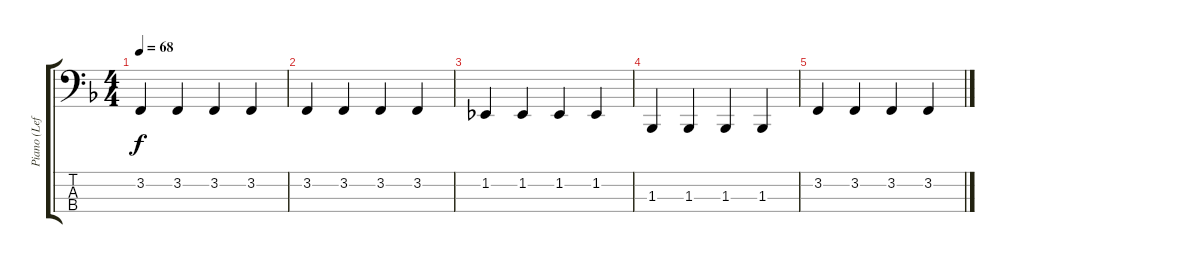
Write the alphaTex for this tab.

\track ("Piano (Left Hand)" "Piano (Lef") {instrument acousticgrandpiano}
\staff {score tabs}
\tuning (G2 D2 A1 E1) {hide}
\ts (4 4)
\tempo 68
\clef f4
\ks f
3.2.4{dy f} 3.2.4 3.2.4 3.2.4 |
3.2.4 3.2.4 3.2.4 3.2.4 |
1.2.4 1.2.4 1.2.4 1.2.4 |
1.3.4 1.3.4 1.3.4 1.3.4 |
3.2.4 3.2.4 3.2.4 3.2.4
